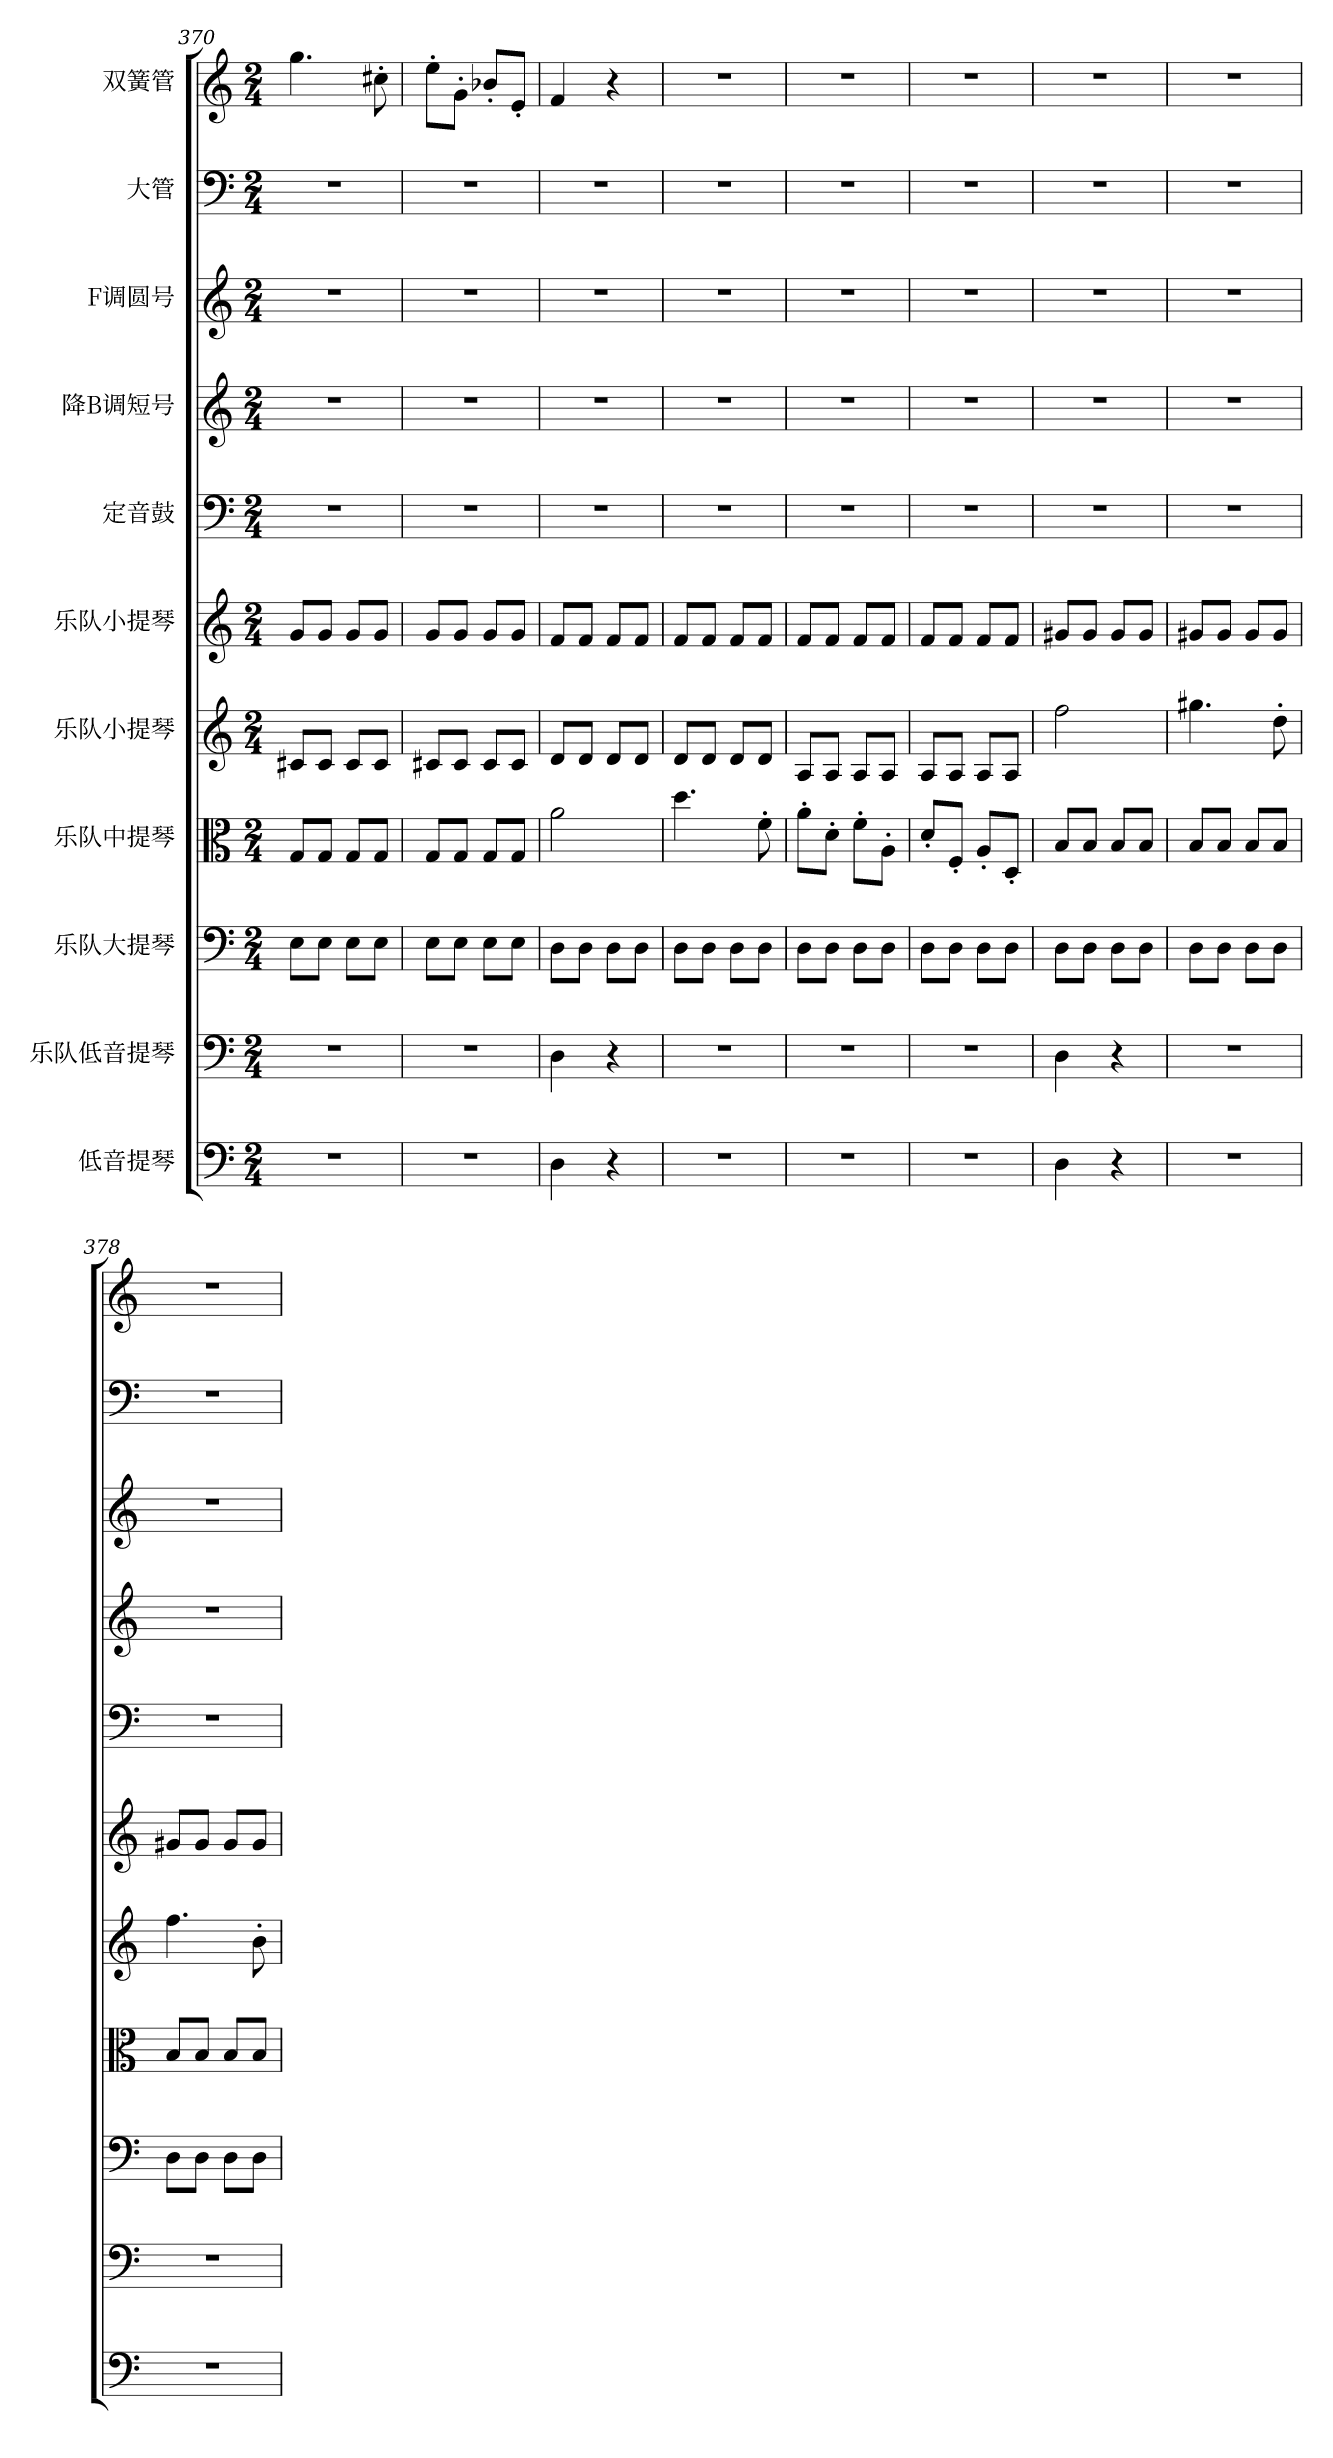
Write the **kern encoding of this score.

**kern	**kern	**kern	**kern	**kern	**kern	**kern	**kern	**kern	**kern	**kern
*part11	*part10	*part9	*part8	*part7	*part6	*part5	*part4	*part3	*part2	*part1
*staff11	*staff10	*staff9	*staff8	*staff7	*staff6	*staff5	*staff4	*staff3	*staff2	*staff1
*I"低音提琴	*I"乐队低音提琴	*I"乐队大提琴	*I"乐队中提琴	*I"乐队小提琴	*I"乐队小提琴	*I"定音鼓	*I"降B调短号	*I"F调圆号	*I"大管	*I"双簧管
*clefF4	*clefF4	*clefF4	*clefC3	*clefG2	*clefG2	*clefF4	*clefG2	*clefG2	*clefF4	*clefG2
*ITrd7c12	*ITrd7c12	*	*	*	*	*	*ITrd1c2	*ITrd4c7	*	*
*k[]	*k[]	*k[]	*k[]	*k[]	*k[]	*k[]	*k[b-e-]	*k[b-]	*k[]	*k[]
*M2/4	*M2/4	*M2/4	*M2/4	*M2/4	*M2/4	*M2/4	*M2/4	*M2/4	*M2/4	*M2/4
=370	=370	=370	=370	=370	=370	=370	=370	=370	=370	=370
2r	2r	8E\L	8G/L	8c#X/L	8g/L	2r	2r	2r	2r	4.gg\
.	.	8E\J	8G/J	8c#/J	8g/J	.	.	.	.	.
.	.	8E\L	8G/L	8c#/L	8g/L	.	.	.	.	.
.	.	8E\J	8G/J	8c#/J	8g/J	.	.	.	.	8cc#X'\
=371	=371	=371	=371	=371	=371	=371	=371	=371	=371	=371
2r	2r	8E\L	8G/L	8c#X/L	8g/L	2r	2r	2r	2r	8ee'\L
.	.	8E\J	8G/J	8c#/J	8g/J	.	.	.	.	8g'\J
.	.	8E\L	8G/L	8c#/L	8g/L	.	.	.	.	8b-X'/L
.	.	8E\J	8G/J	8c#/J	8g/J	.	.	.	.	8e'/J
=372	=372	=372	=372	=372	=372	=372	=372	=372	=372	=372
4DD\	4DD\	8D\L	2a\	8d/L	8f/L	2r	2r	2r	2r	4f/
.	.	8D\J	.	8d/J	8f/J	.	.	.	.	.
4r	4r	8D\L	.	8d/L	8f/L	.	.	.	.	4r
.	.	8D\J	.	8d/J	8f/J	.	.	.	.	.
=373	=373	=373	=373	=373	=373	=373	=373	=373	=373	=373
2r	2r	8D\L	4.dd\	8d/L	8f/L	2r	2r	2r	2r	2r
.	.	8D\J	.	8d/J	8f/J	.	.	.	.	.
.	.	8D\L	.	8d/L	8f/L	.	.	.	.	.
.	.	8D\J	8f'\	8d/J	8f/J	.	.	.	.	.
!!LO:PB:g=z
=374	=374	=374	=374	=374	=374	=374	=374	=374	=374	=374
2r	2r	8D\L	8a'\L	8A/L	8f/L	2r	2r	2r	2r	2r
.	.	8D\J	8d'\J	8A/J	8f/J	.	.	.	.	.
.	.	8D\L	8f'\L	8A/L	8f/L	.	.	.	.	.
.	.	8D\J	8A'\J	8A/J	8f/J	.	.	.	.	.
=375	=375	=375	=375	=375	=375	=375	=375	=375	=375	=375
2r	2r	8D\L	8d'/L	8A/L	8f/L	2r	2r	2r	2r	2r
.	.	8D\J	8F'/J	8A/J	8f/J	.	.	.	.	.
.	.	8D\L	8A'/L	8A/L	8f/L	.	.	.	.	.
.	.	8D\J	8D'/J	8A/J	8f/J	.	.	.	.	.
=376	=376	=376	=376	=376	=376	=376	=376	=376	=376	=376
4DD\	4DD\	8D\L	8B/L	2ff\	8g#X/L	2r	2r	2r	2r	2r
.	.	8D\J	8B/J	.	8g#/J	.	.	.	.	.
4r	4r	8D\L	8B/L	.	8g#/L	.	.	.	.	.
.	.	8D\J	8B/J	.	8g#/J	.	.	.	.	.
=377	=377	=377	=377	=377	=377	=377	=377	=377	=377	=377
2r	2r	8D\L	8B/L	4.gg#X\	8g#X/L	2r	2r	2r	2r	2r
.	.	8D\J	8B/J	.	8g#/J	.	.	.	.	.
.	.	8D\L	8B/L	.	8g#/L	.	.	.	.	.
.	.	8D\J	8B/J	8dd'\	8g#/J	.	.	.	.	.
=378	=378	=378	=378	=378	=378	=378	=378	=378	=378	=378
2r	2r	8D\L	8B/L	4.ff\	8g#X/L	2r	2r	2r	2r	2r
.	.	8D\J	8B/J	.	8g#/J	.	.	.	.	.
.	.	8D\L	8B/L	.	8g#/L	.	.	.	.	.
.	.	8D\J	8B/J	8b'\	8g#/J	.	.	.	.	.
=	=	=	=	=	=	=	=	=	=	=
*-	*-	*-	*-	*-	*-	*-	*-	*-	*-	*-
